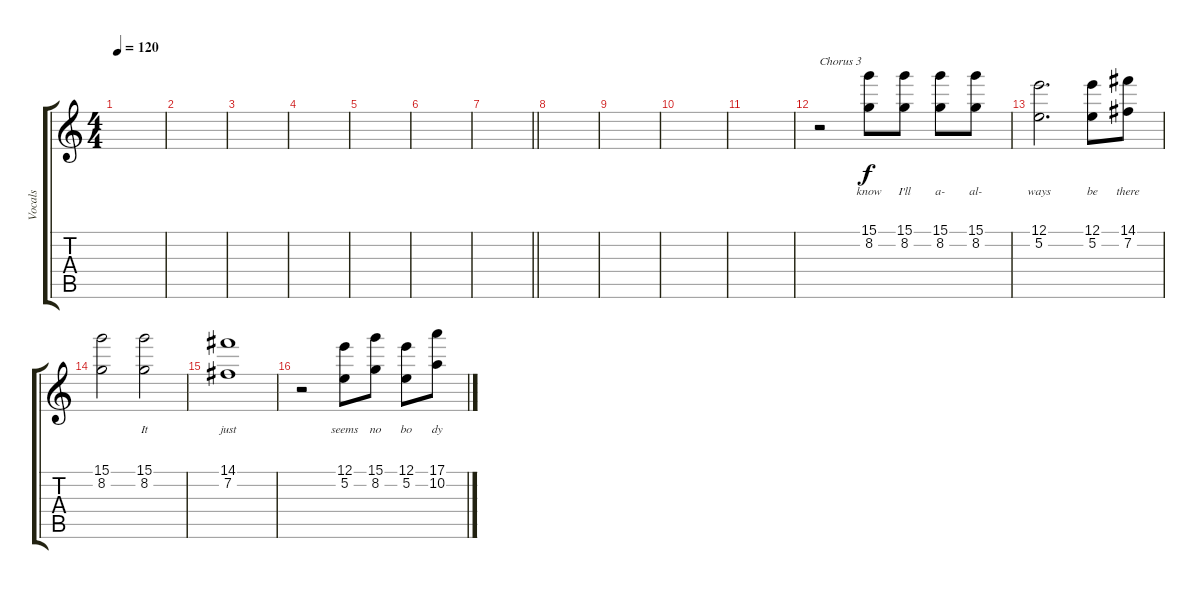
\track ("Vocals" "Vocals") {instrument electricguitarjazz}
\staff {score tabs}
\tuning (E4 B3 G3 D3 A2 E2) {hide}
\ts (4 4)
\tempo 120
\clef g2
\ks c
|
|
|
|
|
|
\barLineRight lightlight
|
|
|
|
|
r.2{txt "Chorus 3"} (15.1 8.2).8{lyrics (0 "know") lyrics (1 "") lyrics (2 "") lyrics (3 "") lyrics (4 "")} (15.1 8.2).8{lyrics (0 "I'll") lyrics (1 "") lyrics (2 "") lyrics (3 "") lyrics (4 "")} (15.1 8.2).8{lyrics (0 "a-") lyrics (1 "") lyrics (2 "") lyrics (3 "") lyrics (4 "")} (15.1 8.2).8{lyrics (0 "al-") lyrics (1 "") lyrics (2 "") lyrics (3 "") lyrics (4 "")} |
(12.1 5.2).2{d lyrics (0 "ways") lyrics (1 "") lyrics (2 "") lyrics (3 "") lyrics (4 "")} (12.1 5.2).8{lyrics (0 "be") lyrics (1 "") lyrics (2 "") lyrics (3 "") lyrics (4 "")} (14.1 7.2).8{lyrics (0 "there") lyrics (1 "") lyrics (2 "") lyrics (3 "") lyrics (4 "")} |
(15.1 8.2).2{lyrics (0 "") lyrics (1 "") lyrics (2 "") lyrics (3 "") lyrics (4 "")} (15.1 8.2).2{lyrics (0 "It") lyrics (1 "") lyrics (2 "") lyrics (3 "") lyrics (4 "")} |
(14.1 7.2).1{lyrics (0 "just") lyrics (1 "") lyrics (2 "") lyrics (3 "") lyrics (4 "")} |
r.2 (12.1 5.2).8{lyrics (0 "seems") lyrics (1 "") lyrics (2 "") lyrics (3 "") lyrics (4 "")} (15.1 8.2).8{lyrics (0 "no") lyrics (1 "") lyrics (2 "") lyrics (3 "") lyrics (4 "")} (12.1 5.2).8{lyrics (0 "bo") lyrics (1 "") lyrics (2 "") lyrics (3 "") lyrics (4 "")} (17.1 10.2).8{lyrics (0 "dy") lyrics (1 "") lyrics (2 "") lyrics (3 "") lyrics (4 "")}
